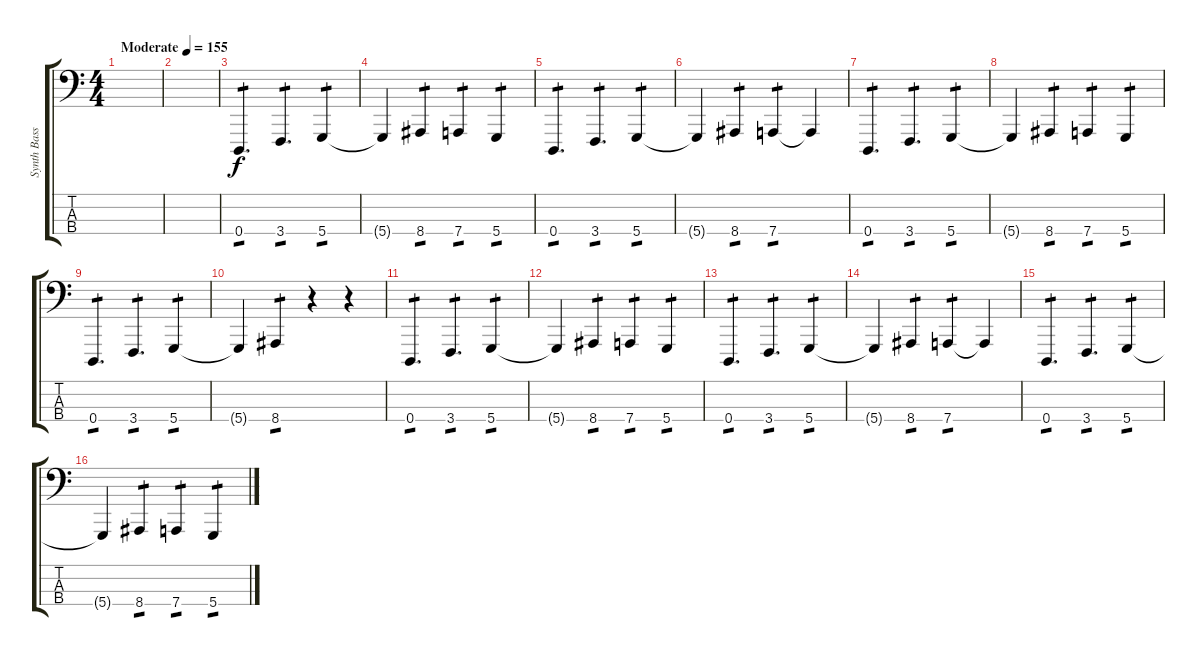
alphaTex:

\track ("Synth Bass" "Synth Bass") {instrument lead2sawtooth}
\staff {score tabs}
\tuning (G2 D2 A1 D1) {hide}
\ts (4 4)
\tempo (155 "Moderate")
\clef f4
\ks c
|
|
0.4.4{d tp 1} 3.4.4{d tp 1} 5.4.4{tp 1} |
5.4{t}.4 8.4.4{tp 1} 7.4.4{tp 1} 5.4.4{tp 1} |
0.4.4{d tp 1} 3.4.4{d tp 1} 5.4.4{tp 1} |
5.4{t}.4 8.4.4{tp 1} 7.4.4{tp 1} 7.4{t}.4 |
0.4.4{d tp 1} 3.4.4{d tp 1} 5.4.4{tp 1} |
5.4{t}.4 8.4.4{tp 1} 7.4.4{tp 1} 5.4.4{tp 1} |
0.4.4{d tp 1} 3.4.4{d tp 1} 5.4.4{tp 1} |
5.4{t}.4 8.4.4{tp 1} r.4 r.4 |
0.4.4{d tp 1} 3.4.4{d tp 1} 5.4.4{tp 1} |
5.4{t}.4 8.4.4{tp 1} 7.4.4{tp 1} 5.4.4{tp 1} |
0.4.4{d tp 1} 3.4.4{d tp 1} 5.4.4{tp 1} |
5.4{t}.4 8.4.4{tp 1} 7.4.4{tp 1} 7.4{t}.4 |
0.4.4{d tp 1} 3.4.4{d tp 1} 5.4.4{tp 1} |
5.4{t}.4 8.4.4{tp 1} 7.4.4{tp 1} 5.4.4{tp 1}
